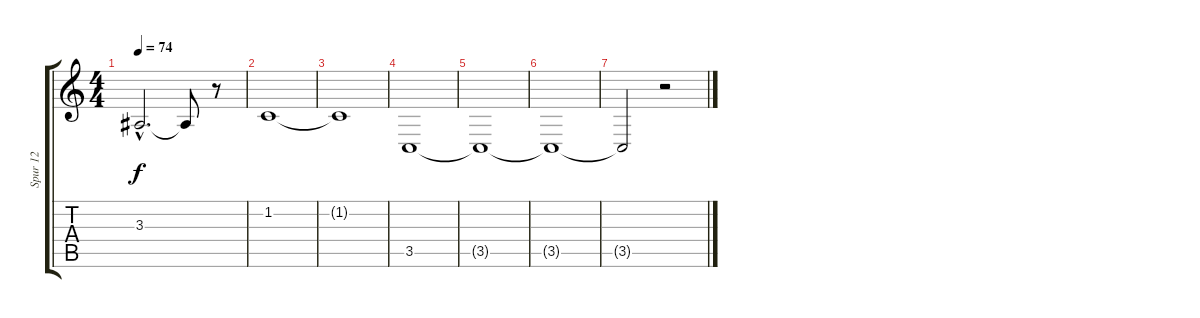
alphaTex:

\track ("Spur 12" "Spur 12") {instrument viola}
\staff {score tabs}
\tuning (E4 B3 G3 D3 A2 E2) {hide}
\ts (4 4)
\tempo 74
\clef g2
\ks c
3.3{hac}.2{d dy f} 3.3{t}.8 r.8 |
1.2.1 |
1.2{t}.1 |
3.5.1 |
3.5{t}.1 |
3.5{t}.1 |
3.5{t}.2 r.2
